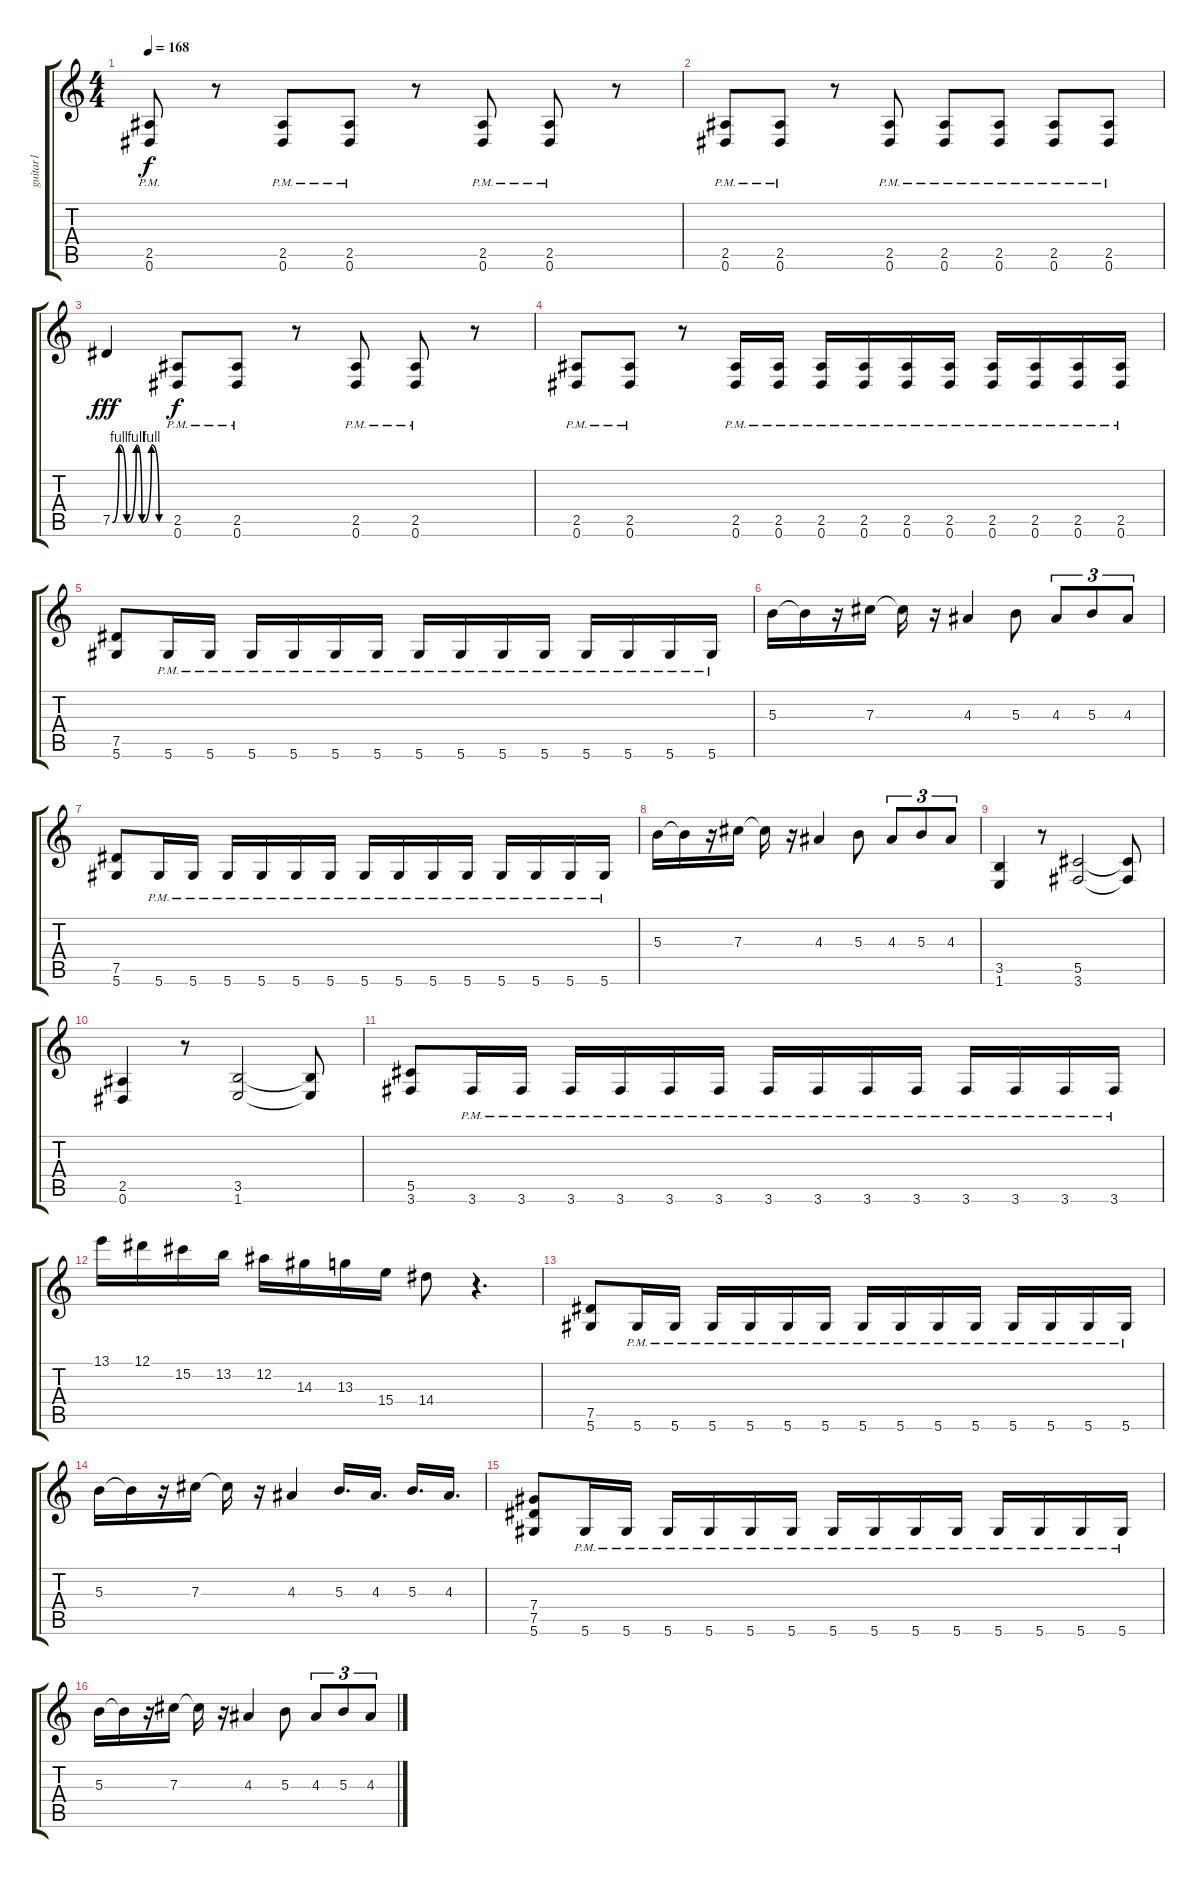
\track ("guitar1" "guitar1") {instrument distortionguitar}
\staff {score tabs}
\tuning (Eb4 Bb3 Gb3 Db3 Ab2 Eb2) {hide}
\ts (4 4)
\tempo 168
\clef g2
\ks c
(2.5{pm} 0.6).8{dy f} r.8 (2.5{pm} 0.6).8 (2.5{pm} 0.6).8 r.8 (2.5{pm} 0.6).8 (2.5{pm} 0.6).8 r.8 |
(2.5{pm} 0.6).8 (2.5{pm} 0.6).8 r.8 (2.5{pm} 0.6).8 (2.5{pm} 0.6).8 (2.5{pm} 0.6).8 (2.5{pm} 0.6).8 (2.5{pm} 0.6).8 |
7.5{be (custom 0 0 7 4 15 0 25 4 31 0 41 4 49 0 60 0)}.4{dy fff instrument guitarharmonics} (2.5{pm} 0.6).8{dy f instrument distortionguitar} (2.5{pm} 0.6).8 r.8 (2.5{pm} 0.6).8 (2.5{pm} 0.6).8 r.8 |
(2.5{pm} 0.6).8 (2.5{pm} 0.6).8 r.8 (2.5{pm} 0.6).16 (2.5{pm} 0.6).16 (2.5{pm} 0.6).16 (2.5{pm} 0.6).16 (2.5{pm} 0.6).16 (2.5{pm} 0.6).16 (2.5{pm} 0.6).16 (2.5{pm} 0.6).16 (2.5{pm} 0.6).16 (2.5{pm} 0.6).16 |
(7.5 5.6).8 5.6{pm}.16 5.6{pm}.16 5.6{pm}.16 5.6{pm}.16 5.6{pm}.16 5.6{pm}.16 5.6{pm}.16 5.6{pm}.16 5.6{pm}.16 5.6{pm}.16 5.6{pm}.16 5.6{pm}.16 5.6{pm}.16 5.6{pm}.16 |
5.3.16 5.3{t}.16 r.16 7.3.16 7.3{t}.16 r.16 4.3.4 5.3.8 4.3.8{tu (3 2)} 5.3.8{tu (3 2)} 4.3.8{tu (3 2)} |
(7.5 5.6).8 5.6{pm}.16 5.6{pm}.16 5.6{pm}.16 5.6{pm}.16 5.6{pm}.16 5.6{pm}.16 5.6{pm}.16 5.6{pm}.16 5.6{pm}.16 5.6{pm}.16 5.6{pm}.16 5.6{pm}.16 5.6{pm}.16 5.6{pm}.16 |
5.3.16 5.3{t}.16 r.16 7.3.16 7.3{t}.16 r.16 4.3.4 5.3.8 4.3.8{tu (3 2)} 5.3.8{tu (3 2)} 4.3.8{tu (3 2)} |
(3.5 1.6).4 r.8 (5.5 3.6).2 (5.5{t} 3.6{t}).8 |
(2.5 0.6).4 r.8 (3.5 1.6).2 (3.5{t} 1.6{t}).8 |
(5.5 3.6).8 3.6{pm}.16 3.6{pm}.16 3.6{pm}.16 3.6{pm}.16 3.6{pm}.16 3.6{pm}.16 3.6{pm}.16 3.6{pm}.16 3.6{pm}.16 3.6{pm}.16 3.6{pm}.16 3.6{pm}.16 3.6{pm}.16 3.6{pm}.16 |
13.1.16 12.1.16 15.2.16 13.2.16 12.2.16 14.3.16 13.3.16 15.4.16 14.4.8 r.4{d} |
(7.5 5.6).8 5.6{pm}.16 5.6{pm}.16 5.6{pm}.16 5.6{pm}.16 5.6{pm}.16 5.6{pm}.16 5.6{pm}.16 5.6{pm}.16 5.6{pm}.16 5.6{pm}.16 5.6{pm}.16 5.6{pm}.16 5.6{pm}.16 5.6{pm}.16 |
5.3.16 5.3{t}.16 r.16 7.3.16 7.3{t}.16 r.16 4.3.4 5.3.16{d} 4.3.16{d} 5.3.16{d} 4.3.16{d} |
(7.4 7.5 5.6).8 5.6{pm}.16 5.6{pm}.16 5.6{pm}.16 5.6{pm}.16 5.6{pm}.16 5.6{pm}.16 5.6{pm}.16 5.6{pm}.16 5.6{pm}.16 5.6{pm}.16 5.6{pm}.16 5.6{pm}.16 5.6{pm}.16 5.6{pm}.16 |
5.3.16 5.3{t}.16 r.16 7.3.16 7.3{t}.16 r.16 4.3.4 5.3.8 4.3.8{tu (3 2)} 5.3.8{tu (3 2)} 4.3.8{tu (3 2)}
